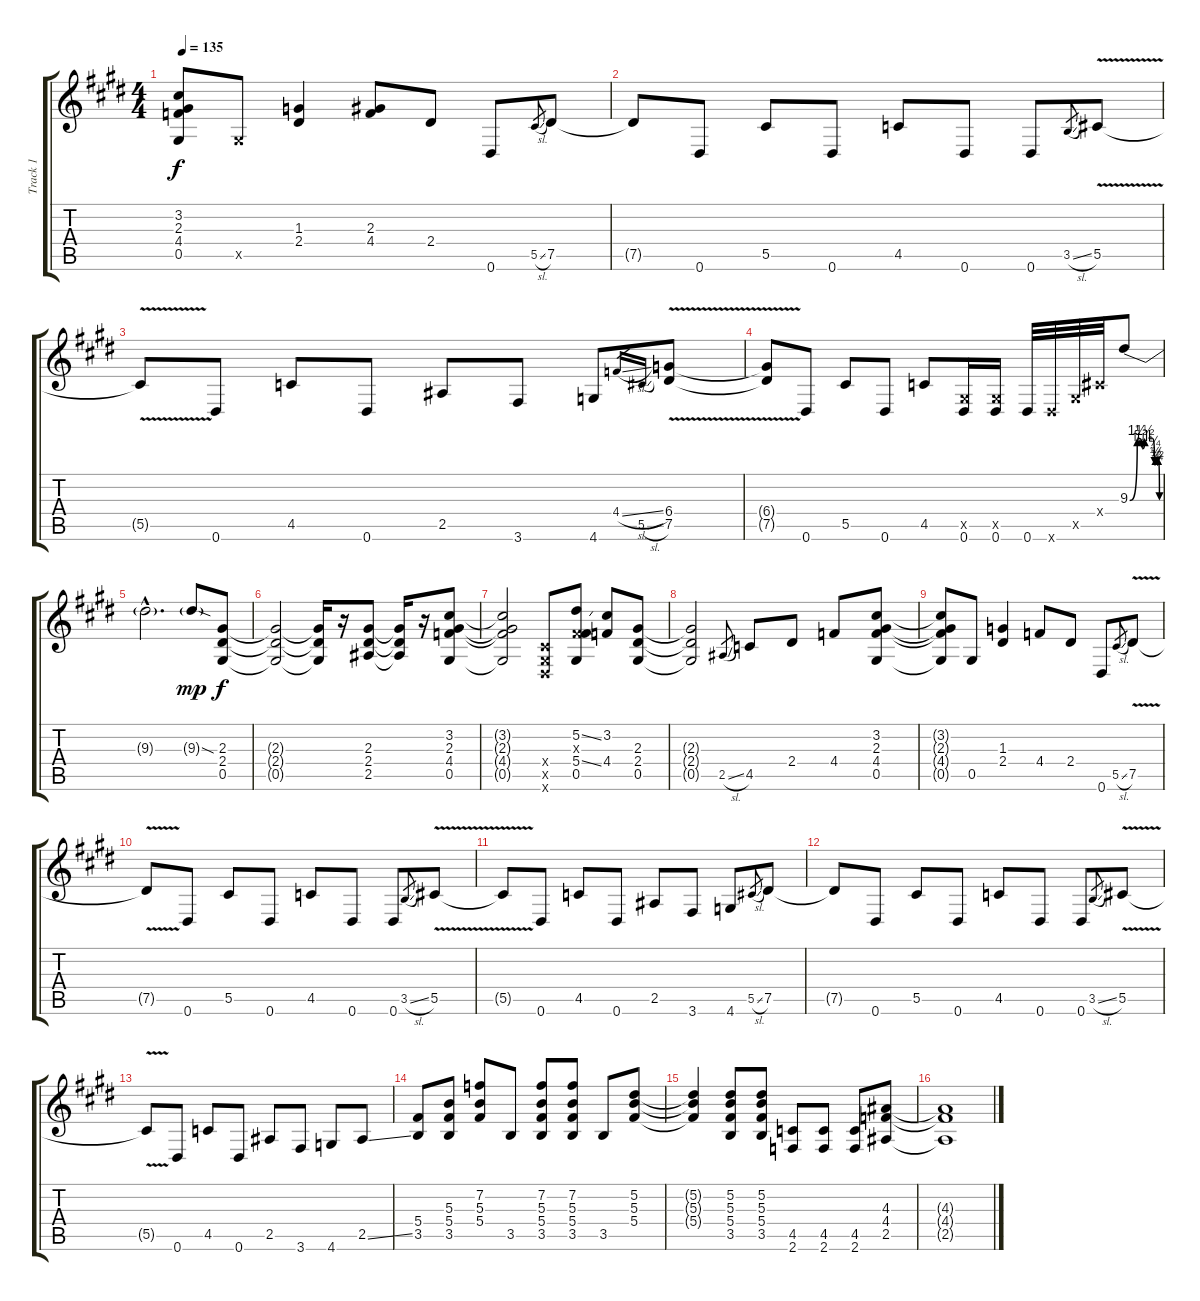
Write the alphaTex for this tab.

\track ("Track 1" "Track 1") {instrument distortionguitar}
\staff {score tabs}
\tuning (Eb4 Bb3 Gb3 Db3 Ab2 Eb2) {hide}
\ts (4 4)
\tempo 135
\clef g2
\ks e
(3.2{t} 2.3{t} 4.4{t} 0.5{t}).8{dy f} 0.5{x}.8 (1.3 2.4).4 (2.3 4.4).8 2.4.8 0.6.8 5.5{sl}.8{gr} 7.5.8 |
7.5{t}.8 0.6.8 5.5.8 0.6.8 4.5.8 0.6.8 0.6.8 3.5{sl}.8{gr} 5.5{v}.8 |
5.5{t}.8 0.6.8 4.5.8 0.6.8 2.5.8 3.6.8 4.6.8 4.4{sl}.16{gr} 5.5{sl}.16{gr} (6.4 7.5{v}).8 |
(6.4{t} 7.5{t}).8 0.6.8 5.5.8 0.6.8 4.5.8 (0.5{x} 0.6).16 (0.5{x} 0.6).16 0.6.32 0.6{x}.32 0.5{x}.32 0.4{x}.32 9.3{be (custom 0 0 15 6 25 4 30 6 45 6 50 1 52 2 55 1 57 2 60 0)}.8 |
9.3{hac t}.2{d} 9.3{sod g}.8{dy mp} (2.3 2.4 0.5).8{dy f} |
(2.3{t} 2.4{t} 0.5{t}).2 (2.3{t} 2.4{t} 0.5{t}).16 r.16 (2.3 2.4 2.5).8 (2.3{t} 2.4{t} 2.5{t}).16 r.16 (3.2 2.3 4.4 0.5).8 |
(3.2{t} 2.3{t} 4.4{t} 0.5{t}).2 (0.4{x} 0.5{x} 0.6{x}).8 (5.2{ss} 0.3{x} 5.4{ss} 0.5).8 (3.2 4.4).8 (2.3 2.4 0.5).8 |
(2.3{t} 2.4{t} 0.5{t}).2 2.5{sl}.8{gr} 4.5.8 2.4.8 4.4.8 (3.2 2.3 4.4 0.5).8 |
(3.2{t} 2.3{t} 4.4{t} 0.5{t}).8 0.5.8 (1.3 2.4).4 4.4.8 2.4.8 0.6.8 5.5{sl}.8{gr} 7.5{v}.8 |
7.5{t}.8 0.6.8 5.5.8 0.6.8 4.5.8 0.6.8 0.6.8 3.5{sl}.8{gr} 5.5{v}.8 |
5.5{t}.8 0.6.8 4.5.8 0.6.8 2.5.8 3.6.8 4.6.8 5.5{sl}.8{gr} 7.5.8 |
7.5{t}.8 0.6.8 5.5.8 0.6.8 4.5.8 0.6.8 0.6.8 3.5{sl}.8{gr} 5.5{v}.8 |
5.5{t}.8 0.6.8 4.5.8 0.6.8 2.5.8 3.6.8 4.6.8 2.5{ss}.8 |
(5.4 3.5).8 (5.3 5.4 3.5).8 (7.2 5.3 5.4).8 3.5.8 (7.2 5.3 5.4 3.5).8 (7.2 5.3 5.4 3.5).8 3.5.8 (5.2 5.3 5.4).8 |
(5.2{t} 5.3{t} 5.4{t}).4 (5.2 5.3 5.4 3.5).8 (5.2 5.3 5.4 3.5).8 (4.5 2.6).8 (4.5 2.6).8 (4.5 2.6).8 (4.3 4.4 2.5).8 |
(4.3{t} 4.4{t} 2.5{t}).1
